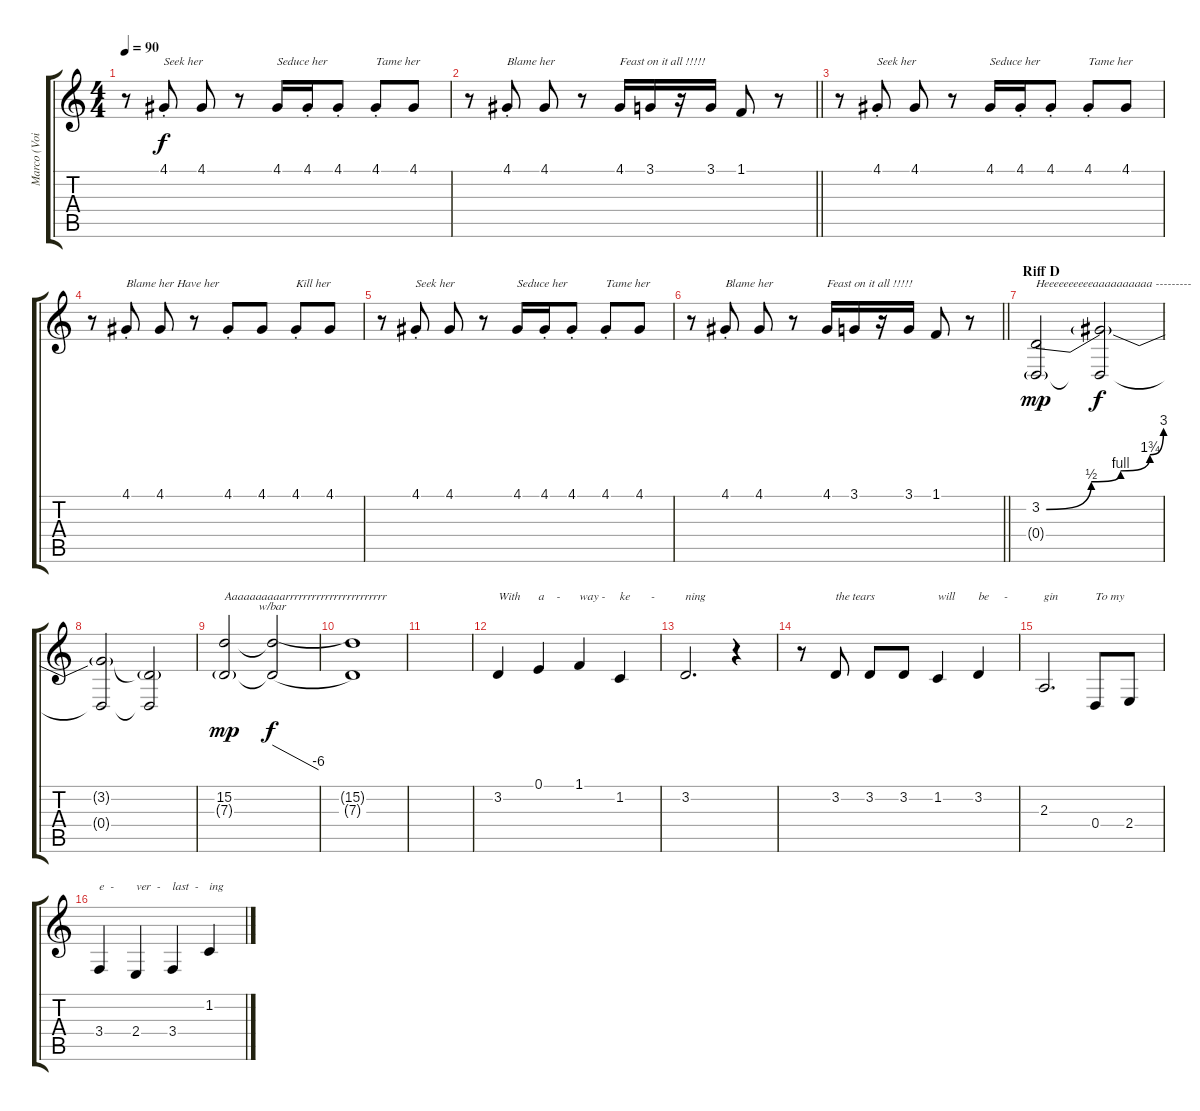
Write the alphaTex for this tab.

\track ("Marco (Voice)" "Marco (Voi") {instrument lead2sawtooth}
\staff {score tabs}
\tuning (E4 B3 G3 D3 A2 E2) {hide}
\ts (4 4)
\tempo 90
\clef g2
\ks c
r.8{dy f} 4.1{st}.8{txt "Seek her"} 4.1.8 r.8 4.1.16{txt "Seduce her"} 4.1{st}.16 4.1{st}.8 4.1{st}.8{txt "Tame her"} 4.1.8 |
\barLineRight lightlight
r.8 4.1{st}.8{txt "Blame her"} 4.1.8 r.8 4.1.16{txt "Feast on it all !!!!!"} 3.1.16 r.16 3.1.16 1.1.8 r.8 |
r.8 4.1{st}.8{txt "Seek her"} 4.1.8 r.8 4.1.16{txt "Seduce her"} 4.1{st}.16 4.1{st}.8 4.1{st}.8{txt "Tame her"} 4.1.8 |
r.8 4.1{st}.8{txt "Blame her Have her"} 4.1.8 r.8 4.1{st}.8 4.1.8 4.1{st}.8{txt "Kill her"} 4.1.8 |
r.8 4.1{st}.8{txt "Seek her"} 4.1.8 r.8 4.1.16{txt "Seduce her"} 4.1{st}.16 4.1{st}.8 4.1{st}.8{txt "Tame her"} 4.1.8 |
\barLineRight lightlight
r.8 4.1{st}.8{txt "Blame her"} 4.1.8 r.8 4.1.16{txt "Feast on it all !!!!!"} 3.1.16 r.16 3.1.16 1.1.8 r.8 |
\section ("" "Riff D")
(3.2{be (custom 0 0 23 2 38 4 53 7 60 12)} 0.4{g}).2{txt "Heeeeeeeeeeaaaaaaaaaa ---------" dy mp} (3.2{t} 0.4{t}).2{dy f} |
(3.2{t} 0.4{t}).2 (3.2{t} 0.4{t}).2 |
(15.2 7.3{g}).2{txt "Aaaaaaaaaarrrrrrrrrrrrrrrrrrrrrrr" dy mp} (15.2{t} 7.3{t}).2{tbe (dive default 0 0 60 -24) dy f} |
(15.2{t} 7.3{t}).1 |
|
3.2.4{txt "With"} 0.1.4{txt "a    - "} 1.1.4{txt "way -"} 1.2.4{txt "ke       -"} |
3.2.2{d txt "ning"} r.4 |
r.8 3.2.8{txt "the tears "} 3.2.8 3.2.8 1.2.4{txt "will "} 3.2.4{txt "be     -"} |
2.3.2{d txt "gin"} 0.4.8{txt "To my"} 2.4.8 |
3.4.4{txt "e  -"} 2.4.4{txt "ver  -"} 3.4.4{txt "last  -"} 1.2.4{txt "ing"}
